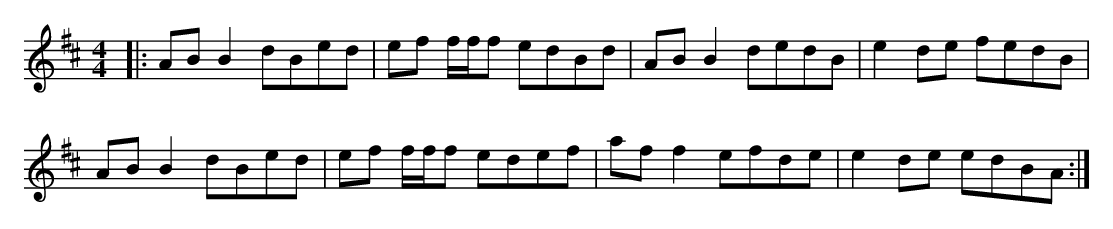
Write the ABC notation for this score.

X:1
M:4/4
K:Bmin
|:AB B2 dBed|ef f/f/f edBd|AB B2 dedB|e2 de fedB|
AB B2 dBed|ef f/f/f edef|af f2 efde|e2de edBA:|
